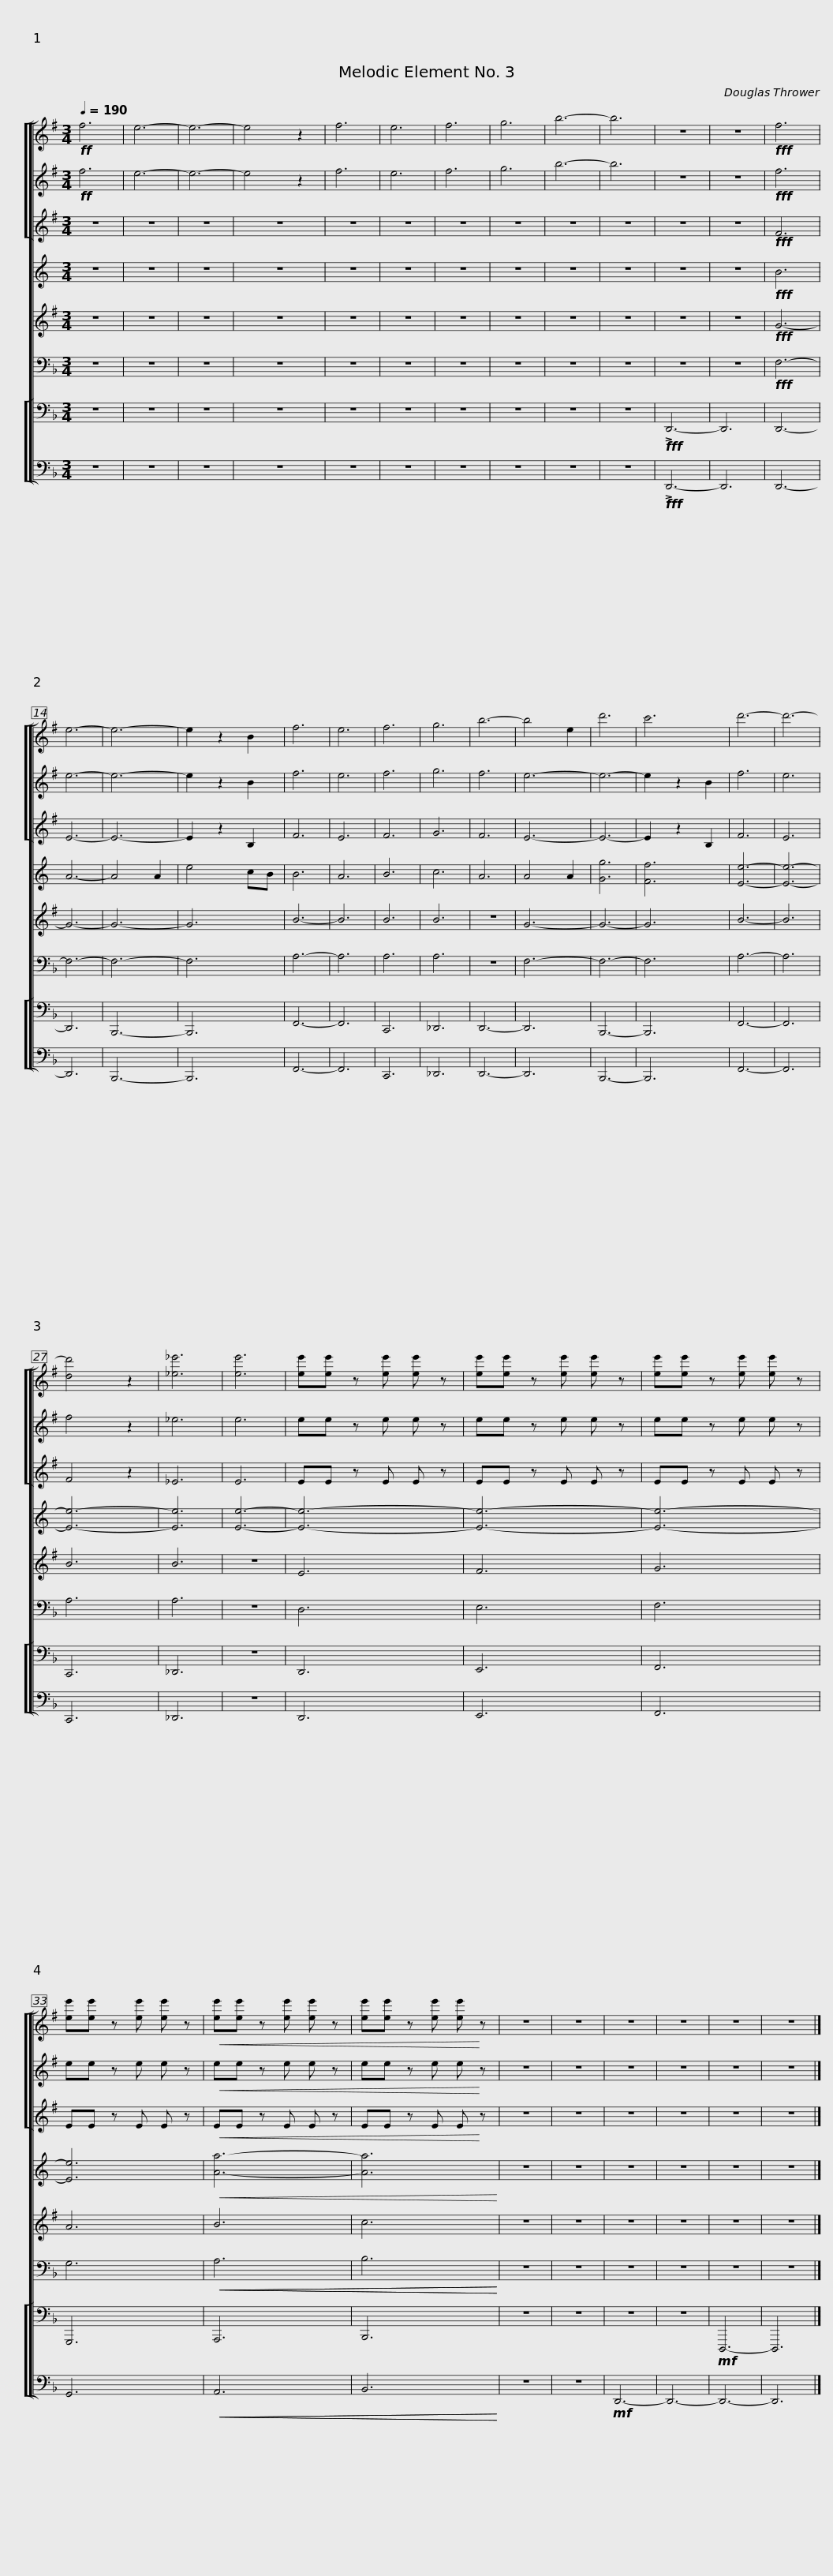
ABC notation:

X:1
%%score [ [ 1 2 3 ] 4 5 6 [ 7 8 ] ]
L:1/8
Q:1/4=190
M:3/4
I:linebreak $
K:F
V:1 treble transpose=-2
V:2 treble transpose=-2
V:3 treble transpose=-2
V:4 treble transpose=-7
V:5 treble transpose=-14
V:6 bass
V:7 bass
V:8 bass
V:1
[K:G]!ff! f6 | e6- | e6- | e4 z2 | f6 | %5
 e6 | f6 | g6 |$ b6- | b6 | %10
 z6 | z6 |!fff! f6 | e6- | e6- | %15
 e2 z2 B2 |$ f6 | e6 | f6 | g6 | %20
 b6- | b4 e2 | d'6 | c'6 |$ d'6- | %25
 d'6- | [dd']4 z2 | [_e_e']6 | [ee']6 | [ee'][ee'] z [ee'] [ee'] z | %30
 [ee'][ee'] z [ee'] [ee'] z | [ee'][ee'] z [ee'] [ee'] z |$ [ee'][ee'] z [ee'] [ee'] z |!<(! [ee'][ee'] z [ee'] [ee'] z | [ee'][ee'] z [ee'] [ee']!<)! z | %35
 z6 | z6 | z6 | z6 | z6 | %40
 z6 |] %41
V:2
[K:G]!ff! f6 | e6- | e6- | e4 z2 | f6 | %5
 e6 | f6 | g6 |$ b6- | b6 | %10
 z6 | z6 |!fff! f6 | e6- | e6- | %15
 e2 z2 B2 |$ f6 | e6 | f6 | g6 | %20
 f6 | e6- | e6- | e2 z2 B2 |$ f6 | %25
 e6 | f4 z2 | _e6 | e6 | ee z e e z | %30
 ee z e e z | ee z e e z |$ ee z e e z |!<(! ee z e e z | ee z e e!<)! z | %35
 z6 | z6 | z6 | z6 | z6 | %40
 z6 |] %41
V:3
[K:G] z6 | z6 | z6 | z6 | z6 | %5
 z6 | z6 | z6 |$ z6 | z6 | %10
 z6 | z6 |!fff! F6 | E6- | E6- | %15
 E2 z2 B,2 |$ F6 | E6 | F6 | G6 | %20
 F6 | E6- | E6- | E2 z2 B,2 |$ F6 | %25
 E6 | F4 z2 | _E6 | E6 | EE z E E z | %30
 EE z E E z | EE z E E z |$ EE z E E z |!<(! EE z E E z | EE z E E!<)! z | %35
 z6 | z6 | z6 | z6 | z6 | %40
 z6 |] %41
V:4
[K:C] z6 | z6 | z6 | z6 | z6 | %5
 z6 | z6 | z6 |$ z6 | z6 | %10
 z6 | z6 |!fff! B6 | A6- | A4 A2 | %15
 e4 cB |$ B6 | A6 | B6 | c6 | %20
 A6 | A4 A2 | [Gg]6 | [Ff]6 |$ [Ee]6- | %25
 [Ee]6- | [Ee]6- | [Ee]6 | [Ee]6- | [Ee]6- | %30
 [Ee]6- | [Ee]6- |$ [Ee]6 |!<(! [Aa]6- | [Aa]6!<)! | %35
 z6 | z6 | z6 | z6 | z6 | %40
 z6 |] %41
V:5
[K:G] z6 | z6 | z6 | z6 | z6 | %5
 z6 | z6 | z6 |$ z6 | z6 | %10
 z6 | z6 |!fff! G6- | G6- | G6- | %15
 G6 |$ B6- | B6 | B6 | B6 | %20
 z6 | G6- | G6- | G6 |$ B6- | %25
 B6 | B6 | B6 | z6 | E6 | %30
 F6 | G6 |$ A6 | B6 | c6 | %35
 z6 | z6 | z6 | z6 | z6 | %40
 z6 |] %41
V:6
 z6 | z6 | z6 | z6 | z6 | %5
 z6 | z6 | z6 |$ z6 | z6 | %10
 z6 | z6 |!fff! F,6- | F,6- | F,6- | %15
 F,6 |$ A,6- | A,6 | A,6 | A,6 | %20
 z6 | F,6- | F,6- | F,6 |$ A,6- | %25
 A,6 | A,6 | A,6 | z6 | D,6 | %30
 E,6 | F,6 |$ G,6 |!<(!!<(! A,6 | B,6!<)!!<)! | %35
 z6 | z6 | z6 | z6 | z6 | %40
 z6 |] %41
V:7
 z6 | z6 | z6 | z6 | z6 | %5
 z6 | z6 | z6 |$ z6 | z6 | %10
!fff! !>!D,,6- | D,,6 | D,,6- | D,,6 | B,,,6- | %15
 B,,,6 |$ F,,6- | F,,6 | C,,6 | _D,,6 | %20
 D,,6- | D,,6 | B,,,6- | B,,,6 |$ F,,6- | %25
 F,,6 | C,,6 | _D,,6 | z6 | D,,6 | %30
 E,,6 | F,,6 |$ G,,,6 | A,,,6 | B,,,6 | %35
 z6 | z6 | z6 | z6 |!mf! D,,,6- | %40
 D,,,6 |] %41
V:8
 z6 | z6 | z6 | z6 | z6 | %5
 z6 | z6 | z6 |$ z6 | z6 | %10
!fff! !>!D,,6- | D,,6 | D,,6- | D,,6 | B,,,6- | %15
 B,,,6 |$ F,,6- | F,,6 | C,,6 | _D,,6 | %20
 D,,6- | D,,6 | B,,,6- | B,,,6 |$ F,,6- | %25
 F,,6 | C,,6 | _D,,6 | z6 | D,,6 | %30
 E,,6 | F,,6 |$ G,,6 |!<(!!<(! A,,6 | B,,6!<)!!<)! | %35
 z6 | z6 |!mf! D,,6- | D,,6- | D,,6- | %40
 D,,6 |] %41
